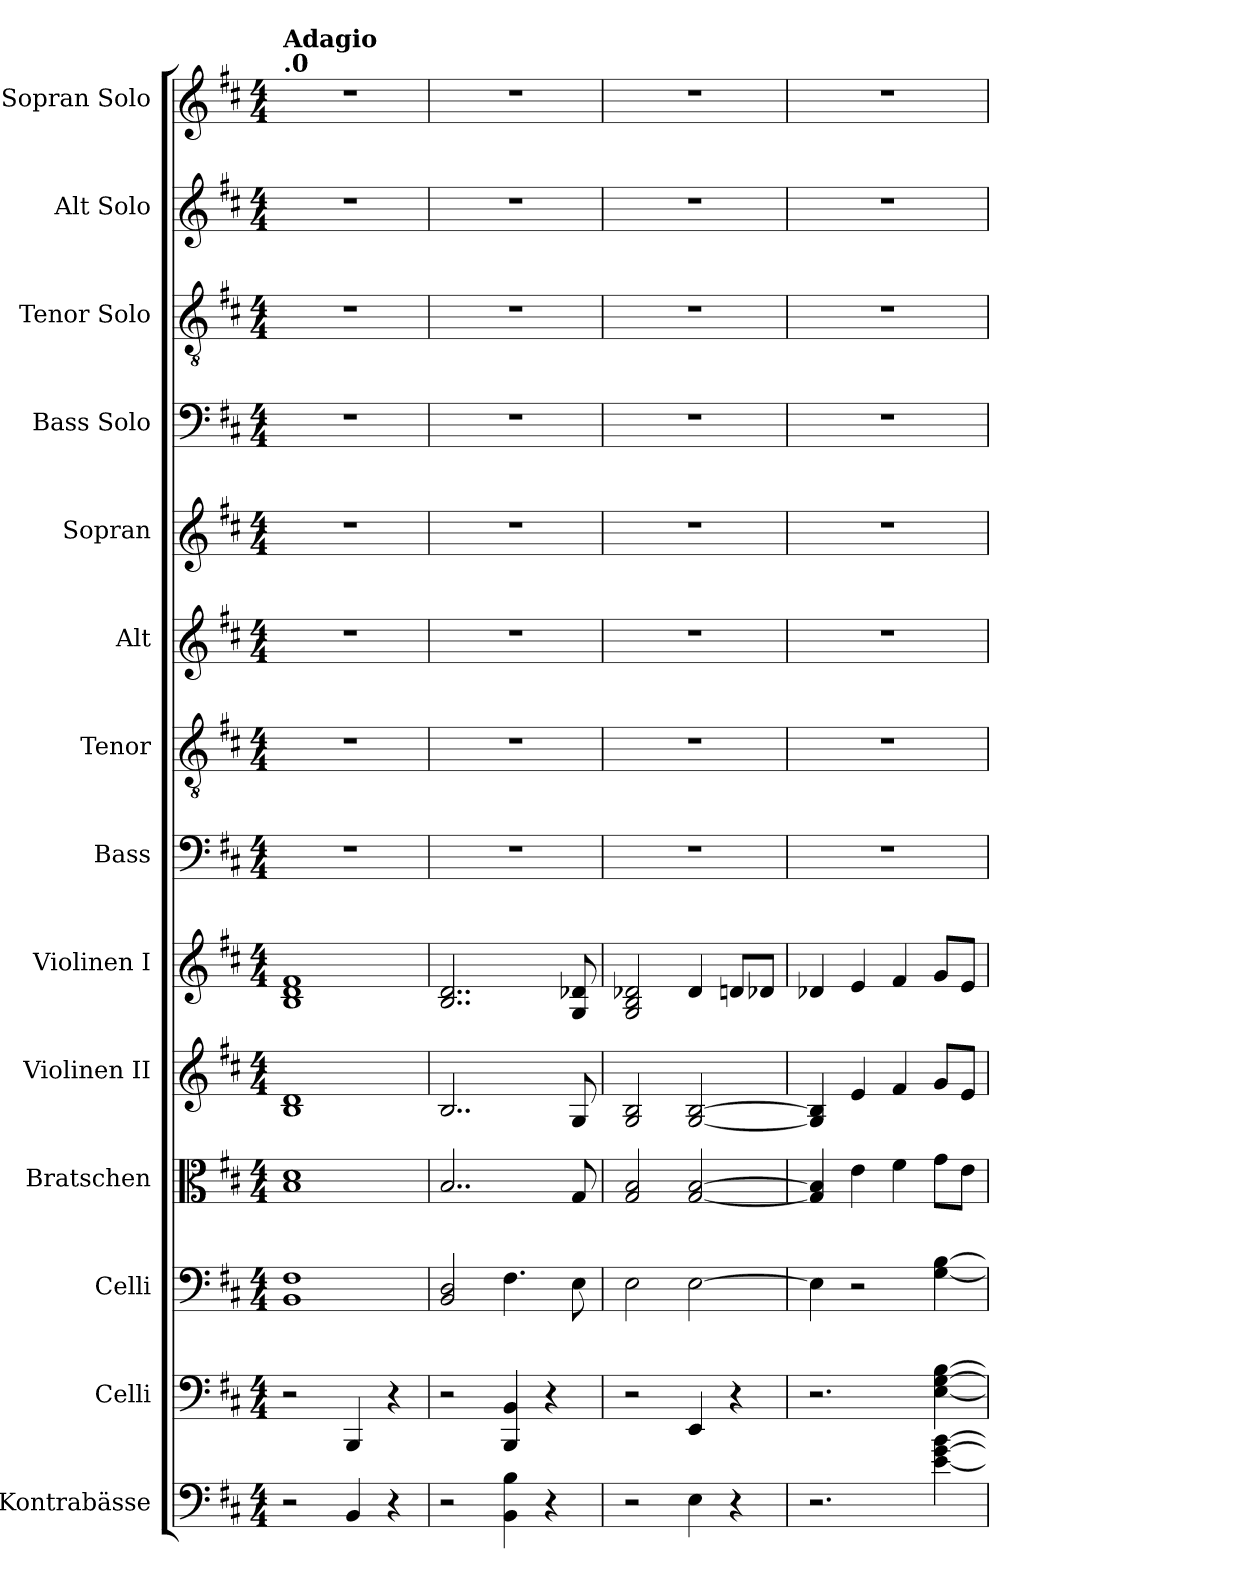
**kern	**kern	**kern	**kern	**kern	**kern	**kern	**kern	**kern	**kern	**kern	**kern	**kern	**kern
*part14	*part13	*part12	*part11	*part10	*part9	*part8	*part7	*part6	*part5	*part4	*part3	*part2	*part1
*staff14	*staff13	*staff12	*staff11	*staff10	*staff9	*staff8	*staff7	*staff6	*staff5	*staff4	*staff3	*staff2	*staff1
*I"Kontrabässe	*I"Celli	*I"Celli	*I"Bratschen	*I"Violinen II	*I"Violinen I	*I"Bass	*I"Tenor	*I"Alt	*I"Sopran	*I"Bass Solo	*I"Tenor Solo	*I"Alt Solo	*I"Sopran Solo
*	*I'Cl.	*	*	*	*I'Vl.	*I'B.	*I'T.	*I'A.	*I'S.	*I'B.S.	*I'T.S.	*I'A.S.	*I'S.S.
*clefF4	*clefF4	*clefF4	*clefC3	*clefG2	*clefG2	*clefF4	*clefGv2	*clefG2	*clefG2	*clefF4	*clefGv2	*clefG2	*clefG2
*ITrd7c12	*	*	*	*	*	*	*	*	*	*	*	*	*
*k[f#c#]	*k[f#c#]	*k[f#c#]	*k[f#c#]	*k[f#c#]	*k[f#c#]	*k[f#c#]	*k[f#c#]	*k[f#c#]	*k[f#c#]	*k[f#c#]	*k[f#c#]	*k[f#c#]	*k[f#c#]
*M4/4	*M4/4	*M4/4	*M4/4	*M4/4	*M4/4	*M4/4	*M4/4	*M4/4	*M4/4	*M4/4	*M4/4	*M4/4	*M4/4
*MM60	*MM60	*MM60	*MM60	*MM60	*MM60	*MM60	*MM60	*MM60	*MM60	*MM60	*MM60	*MM60	*MM60
=1	=1	=1	=1	=1	=1	=1	=1	=1	=1	=1	=1	=1	=1
!	!	!	!	!	!	!	!	!	!	!	!	!	!LO:TX:a:B:t=.0
!	!	!	!	!	!	!	!	!	!	!	!	!	!LO:TX:B:t=Adagio
2r	2r	1BB 1F#	1B 1d	1B 1d	1B 1d 1f#	1r	1r	1r	1r	1r	1r	1r	1r
4BBB/	4BBB/	.	.	.	.	.	.	.	.	.	.	.	.
4r	4r	.	.	.	.	.	.	.	.	.	.	.	.
=2	=2	=2	=2	=2	=2	=2	=2	=2	=2	=2	=2	=2	=2
2r	2r	2BB/ 2D/	2..B/	2..B/	2..B/ 2..d/	1r	1r	1r	1r	1r	1r	1r	1r
4BBB\ 4BB\	4BBB/ 4BB/	4.F#\	.	.	.	.	.	.	.	.	.	.	.
4r	4r	.	.	.	.	.	.	.	.	.	.	.	.
.	.	8E\	8G/	8G/	8G/ 8d-X/	.	.	.	.	.	.	.	.
=3	=3	=3	=3	=3	=3	=3	=3	=3	=3	=3	=3	=3	=3
2r	2r	2E\	2G/ 2B/	2G/ 2B/	2G/ 2B/ 2d-X/	1r	1r	1r	1r	1r	1r	1r	1r
4EE\	4EE/	[2E\	[2G/ [2B/	[2G/ [2B/	4d-/	.	.	.	.	.	.	.	.
4r	4r	.	.	.	8dn/L	.	.	.	.	.	.	.	.
.	.	.	.	.	8d-X/J	.	.	.	.	.	.	.	.
=4	=4	=4	=4	=4	=4	=4	=4	=4	=4	=4	=4	=4	=4
2.r	2.r	4E\]	4G/] 4B/]	4G/] 4B/]	4d-X/	1r	1r	1r	1r	1r	1r	1r	1r
.	.	2r	4e\	4e/	4e/	.	.	.	.	.	.	.	.
.	.	.	4f#\	4f#/	4f#/	.	.	.	.	.	.	.	.
[4E\ [4G\ [4B\	[4E\ [4G\ [4B\	[4G\ [4B\	8g\L	8g/L	8g/L	.	.	.	.	.	.	.	.
.	.	.	8e\J	8e/J	8e/J	.	.	.	.	.	.	.	.
=	=	=	=	=	=	=	=	=	=	=	=	=	=
*-	*-	*-	*-	*-	*-	*-	*-	*-	*-	*-	*-	*-	*-
